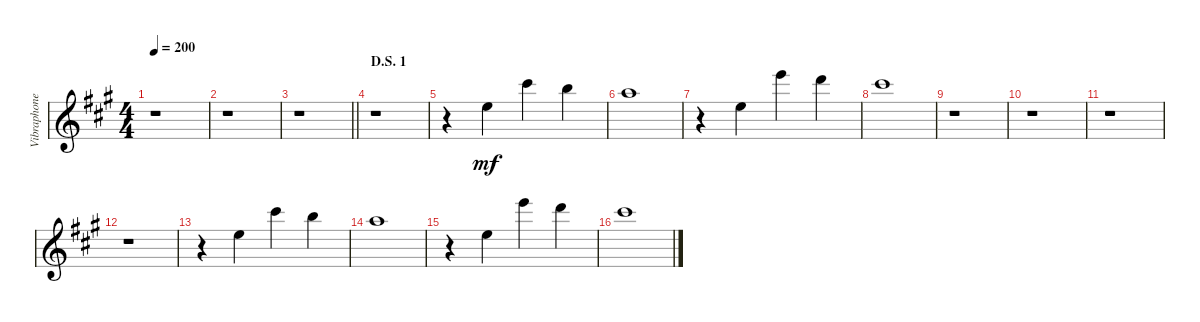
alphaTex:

\track ("Vibraphone" "Vibraphone") {instrument vibraphone}
\staff {score}
\tuning (E4 B3 G3 D3 A2 E2 B1) {hide}
\ts (4 4)
\tempo 200
\clef g2
\ks a
r.1{dy mf} |
r.1 |
\barLineRight lightlight
r.1 |
\section ("" "D.S. 1")
r.1 |
r.4 12.1.4 21.1.4 19.1.4 |
17.1.1 |
r.4 12.1.4 24.1.4 22.1.4 |
21.1.1 |
r.1 |
r.1 |
r.1 |
r.1 |
r.4 12.1.4 21.1.4 19.1.4 |
17.1.1 |
r.4 12.1.4 24.1.4 22.1.4 |
21.1.1
